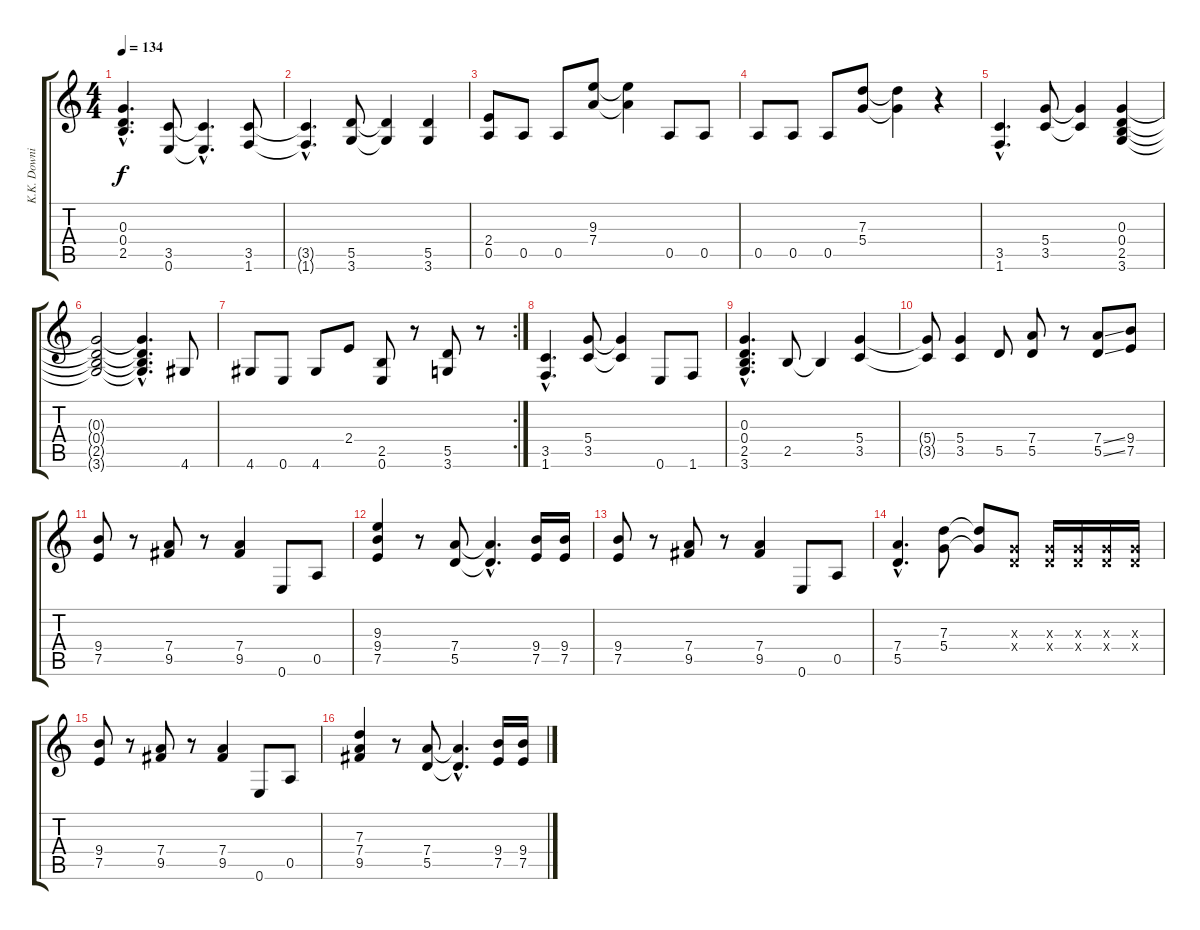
\track ("K.K. Downing" "K.K. Downi") {instrument distortionguitar}
\staff {score tabs}
\tuning (E4 B3 G3 D3 A2 E2) {hide}
\ts (4 4)
\tempo 134
\clef g2
\ks c
(0.3{hac t} 0.4{hac t} 2.5{hac t}).4{d dy f} (3.5 0.6).8 (3.5{hac t} 0.6{hac t}).4{d} (3.5 1.6).8 |
(3.5{hac t} 1.6{hac t}).4{d} (5.5 3.6).8 (5.5{t} 3.6{t}).4 (5.5 3.6).4 |
(2.4 0.5).8 0.5.8 0.5.8 (9.3 7.4).8 (9.3{t} 7.4{t}).4 0.5.8 0.5.8 |
0.5.8 0.5.8 0.5.8 (7.3 5.4).8 (7.3{t} 5.4{t}).4 r.4 |
(3.5{hac} 1.6{hac}).4{d} (5.4 3.5).8 (5.4{t} 3.5{t}).4 (0.3 0.4 2.5 3.6).4 |
(0.3{t} 0.4{t} 2.5{t} 3.6{t}).2 (0.3{hac t} 0.4{hac t} 2.5{hac t} 3.6{hac t}).4{d} 4.6.8 |
\rc 2
4.6.8 0.6.8 4.6.8 2.4.8 (2.5 0.6).8 r.8 (5.5 3.6).8 r.8 |
(3.5{hac} 1.6{hac}).4{d} (5.4 3.5).8 (5.4{t} 3.5{t}).4 0.6.8 1.6.8 |
(0.3{hac} 0.4{hac} 2.5{hac} 3.6{hac}).4{d} 2.5.8 2.5{t}.4 (5.4 3.5).4 |
(5.4{t} 3.5{t}).8 (5.4 3.5).4 5.5.8 (7.4 5.5).8 r.8 (7.4{ss} 5.5{ss}).8 (9.4 7.5).8 |
(9.4 7.5).8 r.8 (7.4 9.5).8 r.8 (7.4 9.5).4 0.6.8 0.5.8 |
(9.3 9.4 7.5).4 r.8 (7.4 5.5).8 (7.4{hac t} 5.5{hac t}).4{d} (9.4 7.5).16 (9.4 7.5).16 |
(9.4 7.5).8 r.8 (7.4 9.5).8 r.8 (7.4 9.5).4 0.6.8 0.5.8 |
(7.4{hac} 5.5{hac}).4{d} (7.3 5.4).8 (7.3{t} 5.4{t}).8 (0.3{x} 0.4{x}).8 (0.3{x} 0.4{x}).16 (0.3{x} 0.4{x}).16 (0.3{x} 0.4{x}).16 (0.3{x} 0.4{x}).16 |
(9.4 7.5).8 r.8 (7.4 9.5).8 r.8 (7.4 9.5).4 0.6.8 0.5.8 |
(7.3 7.4 9.5).4 r.8 (7.4 5.5).8 (7.4{hac t} 5.5{hac t}).4{d} (9.4 7.5).16 (9.4 7.5).16
